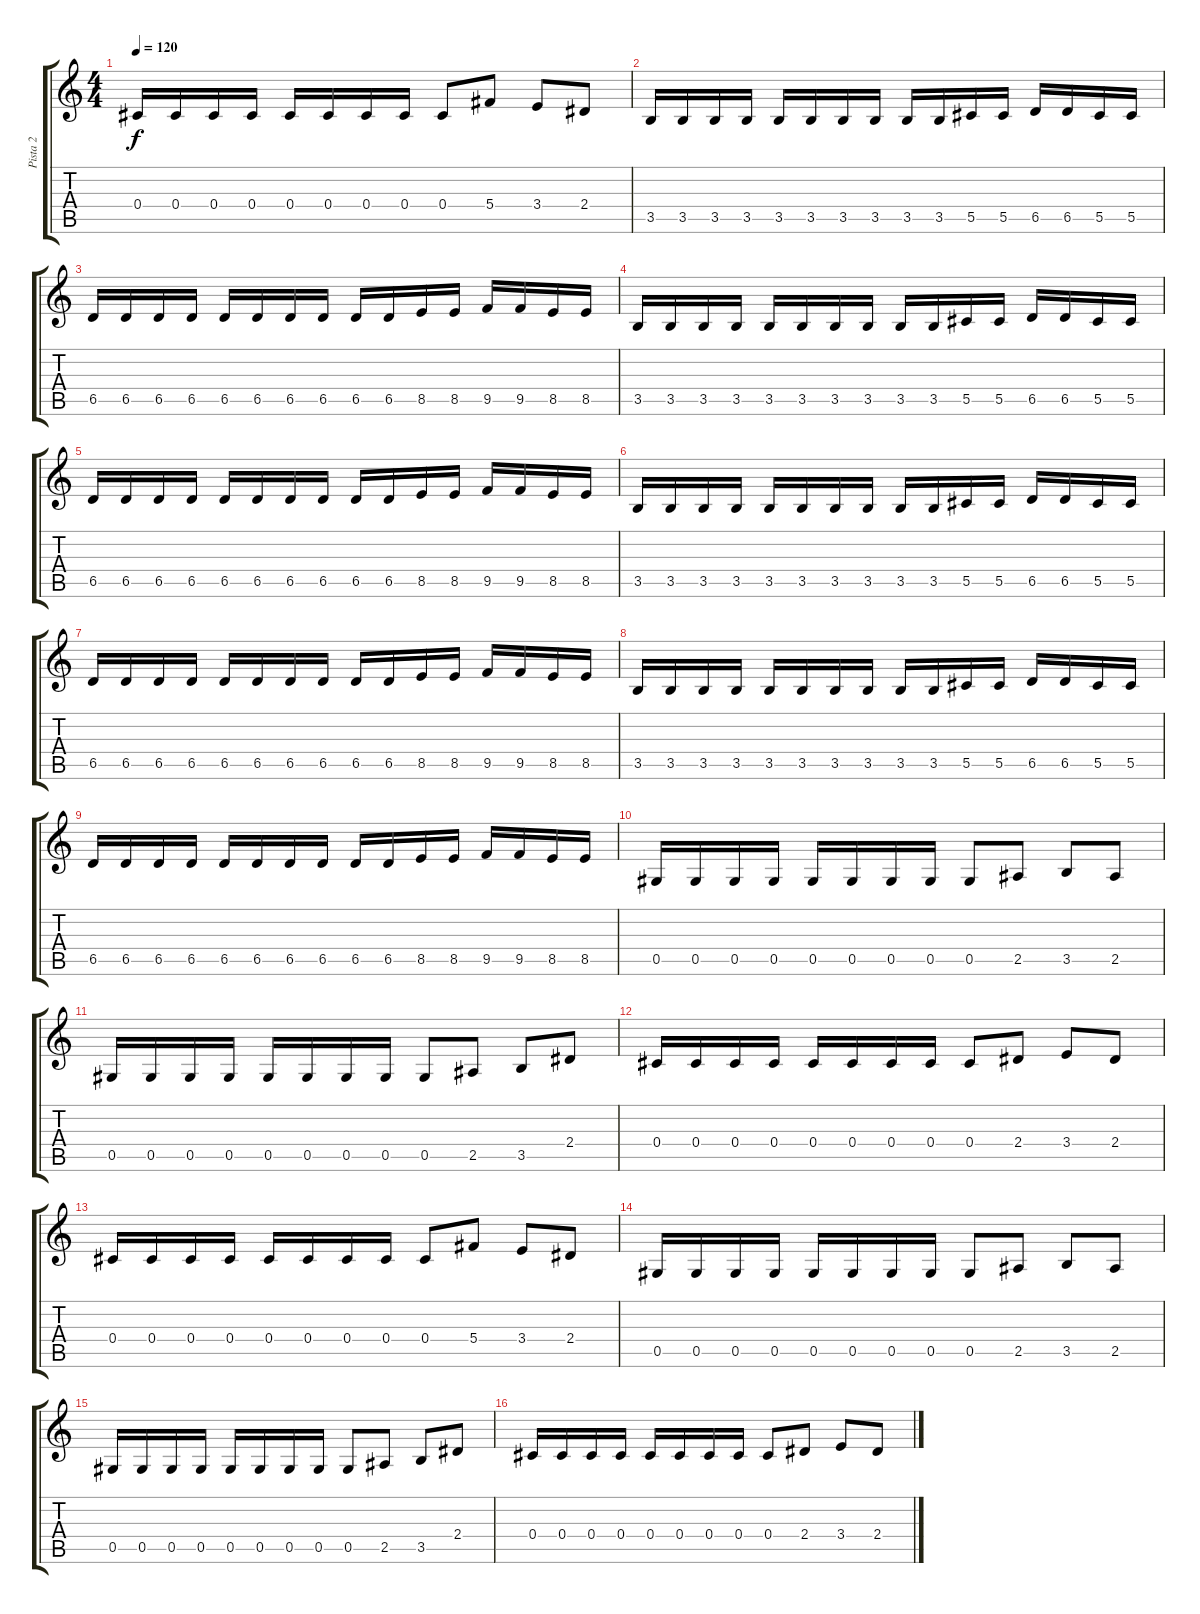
\track ("Pista 2" "Pista 2") {instrument overdrivenguitar}
\staff {score tabs}
\tuning (Eb4 Bb3 Gb3 Db3 Ab2 Eb2) {hide}
\ts (4 4)
\tempo 120
\clef g2
\ks c
0.4.16{dy f} 0.4.16 0.4.16 0.4.16 0.4.16 0.4.16 0.4.16 0.4.16 0.4.8 5.4.8 3.4.8 2.4.8 |
3.5.16 3.5.16 3.5.16 3.5.16 3.5.16 3.5.16 3.5.16 3.5.16 3.5.16 3.5.16 5.5.16 5.5.16 6.5.16 6.5.16 5.5.16 5.5.16 |
6.5.16 6.5.16 6.5.16 6.5.16 6.5.16 6.5.16 6.5.16 6.5.16 6.5.16 6.5.16 8.5.16 8.5.16 9.5.16 9.5.16 8.5.16 8.5.16 |
3.5.16 3.5.16 3.5.16 3.5.16 3.5.16 3.5.16 3.5.16 3.5.16 3.5.16 3.5.16 5.5.16 5.5.16 6.5.16 6.5.16 5.5.16 5.5.16 |
6.5.16 6.5.16 6.5.16 6.5.16 6.5.16 6.5.16 6.5.16 6.5.16 6.5.16 6.5.16 8.5.16 8.5.16 9.5.16 9.5.16 8.5.16 8.5.16 |
3.5.16 3.5.16 3.5.16 3.5.16 3.5.16 3.5.16 3.5.16 3.5.16 3.5.16 3.5.16 5.5.16 5.5.16 6.5.16 6.5.16 5.5.16 5.5.16 |
6.5.16 6.5.16 6.5.16 6.5.16 6.5.16 6.5.16 6.5.16 6.5.16 6.5.16 6.5.16 8.5.16 8.5.16 9.5.16 9.5.16 8.5.16 8.5.16 |
3.5.16 3.5.16 3.5.16 3.5.16 3.5.16 3.5.16 3.5.16 3.5.16 3.5.16 3.5.16 5.5.16 5.5.16 6.5.16 6.5.16 5.5.16 5.5.16 |
6.5.16 6.5.16 6.5.16 6.5.16 6.5.16 6.5.16 6.5.16 6.5.16 6.5.16 6.5.16 8.5.16 8.5.16 9.5.16 9.5.16 8.5.16 8.5.16 |
0.5.16 0.5.16 0.5.16 0.5.16 0.5.16 0.5.16 0.5.16 0.5.16 0.5.8 2.5.8 3.5.8 2.5.8 |
0.5.16 0.5.16 0.5.16 0.5.16 0.5.16 0.5.16 0.5.16 0.5.16 0.5.8 2.5.8 3.5.8 2.4.8 |
0.4.16 0.4.16 0.4.16 0.4.16 0.4.16 0.4.16 0.4.16 0.4.16 0.4.8 2.4.8 3.4.8 2.4.8 |
0.4.16 0.4.16 0.4.16 0.4.16 0.4.16 0.4.16 0.4.16 0.4.16 0.4.8 5.4.8 3.4.8 2.4.8 |
0.5.16 0.5.16 0.5.16 0.5.16 0.5.16 0.5.16 0.5.16 0.5.16 0.5.8 2.5.8 3.5.8 2.5.8 |
0.5.16 0.5.16 0.5.16 0.5.16 0.5.16 0.5.16 0.5.16 0.5.16 0.5.8 2.5.8 3.5.8 2.4.8 |
0.4.16 0.4.16 0.4.16 0.4.16 0.4.16 0.4.16 0.4.16 0.4.16 0.4.8 2.4.8 3.4.8 2.4.8
